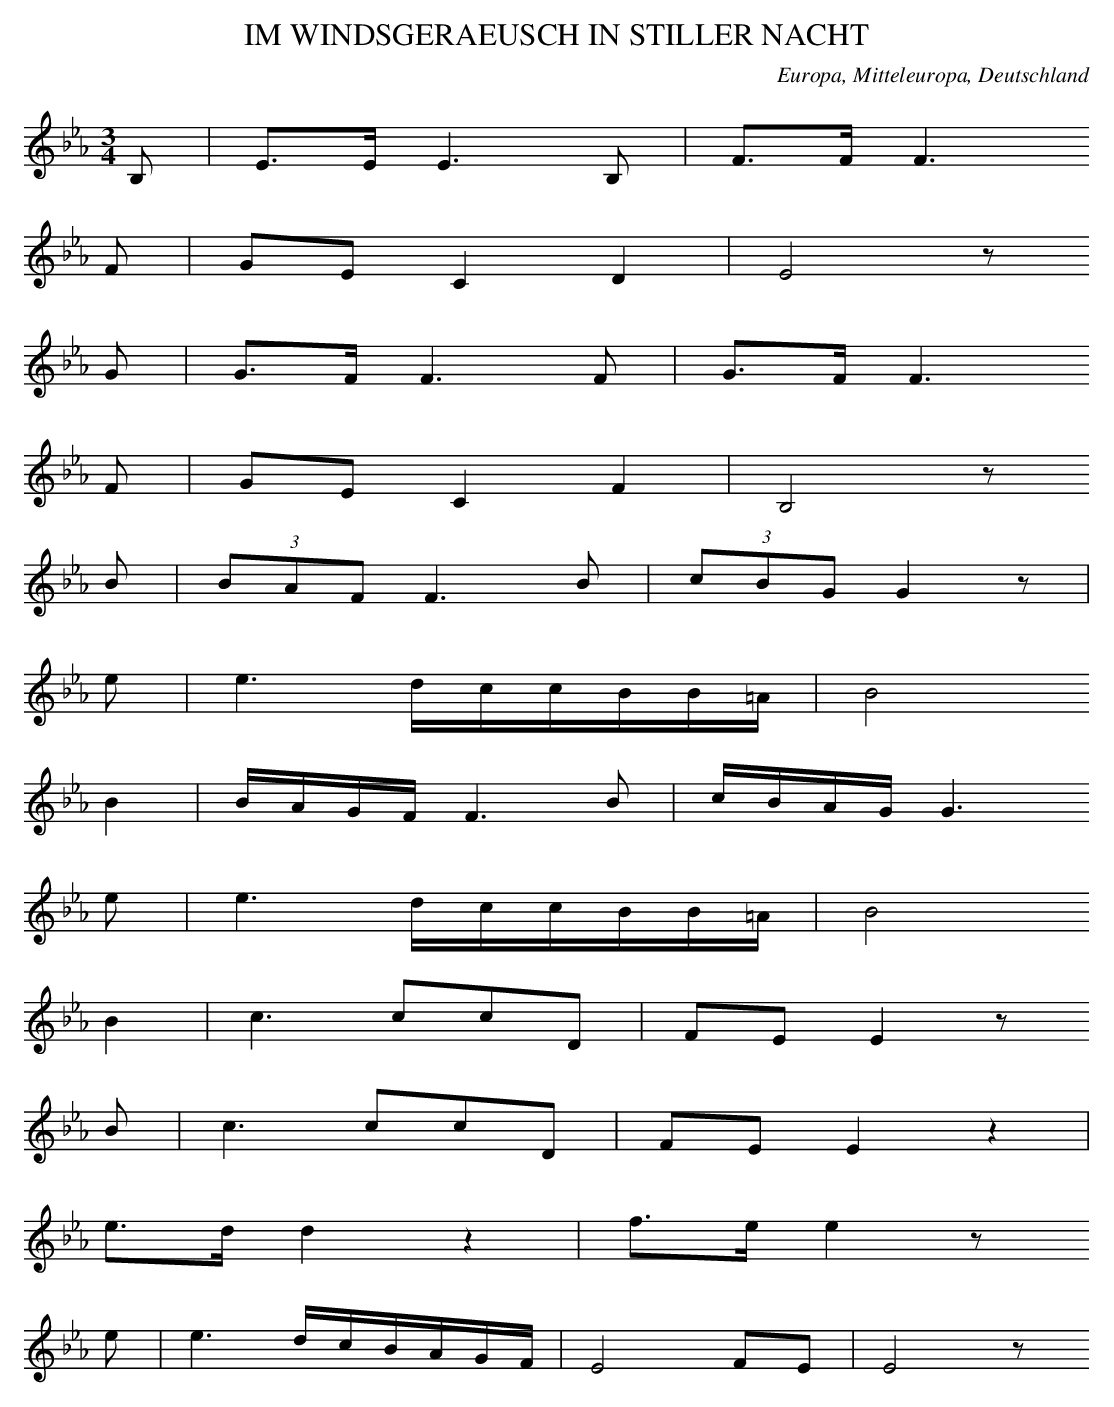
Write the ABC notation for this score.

X:1
T: IM WINDSGERAEUSCH IN STILLER NACHT
O: Europa, Mitteleuropa, Deutschland
M: 3/4
L: 1/16
K: Eb
B,2 | E3EE6B,2 | F3FF6
F2 | G2E2C4D4 | E8z2
G2 | G3FF6F2 | G3FF6
F2 | G2E2C4F4 | B,8z2
B2 | (3B2A2F2F6B2 | (3c2B2G2G4z2 |
e2 | e6dccBB=A | B8
B4 | BAGFF6B2 | cBAGG6
e2 | e6dccBB=A | B8
B4 | c6c2c2D2 | F2E2E4z2
B2 | c6c2c2D2 | F2E2E4z4 |
e3dd4z4 | f3ee4z2
e2 | e6dcBAGF | E8F2E2 | E8z2
